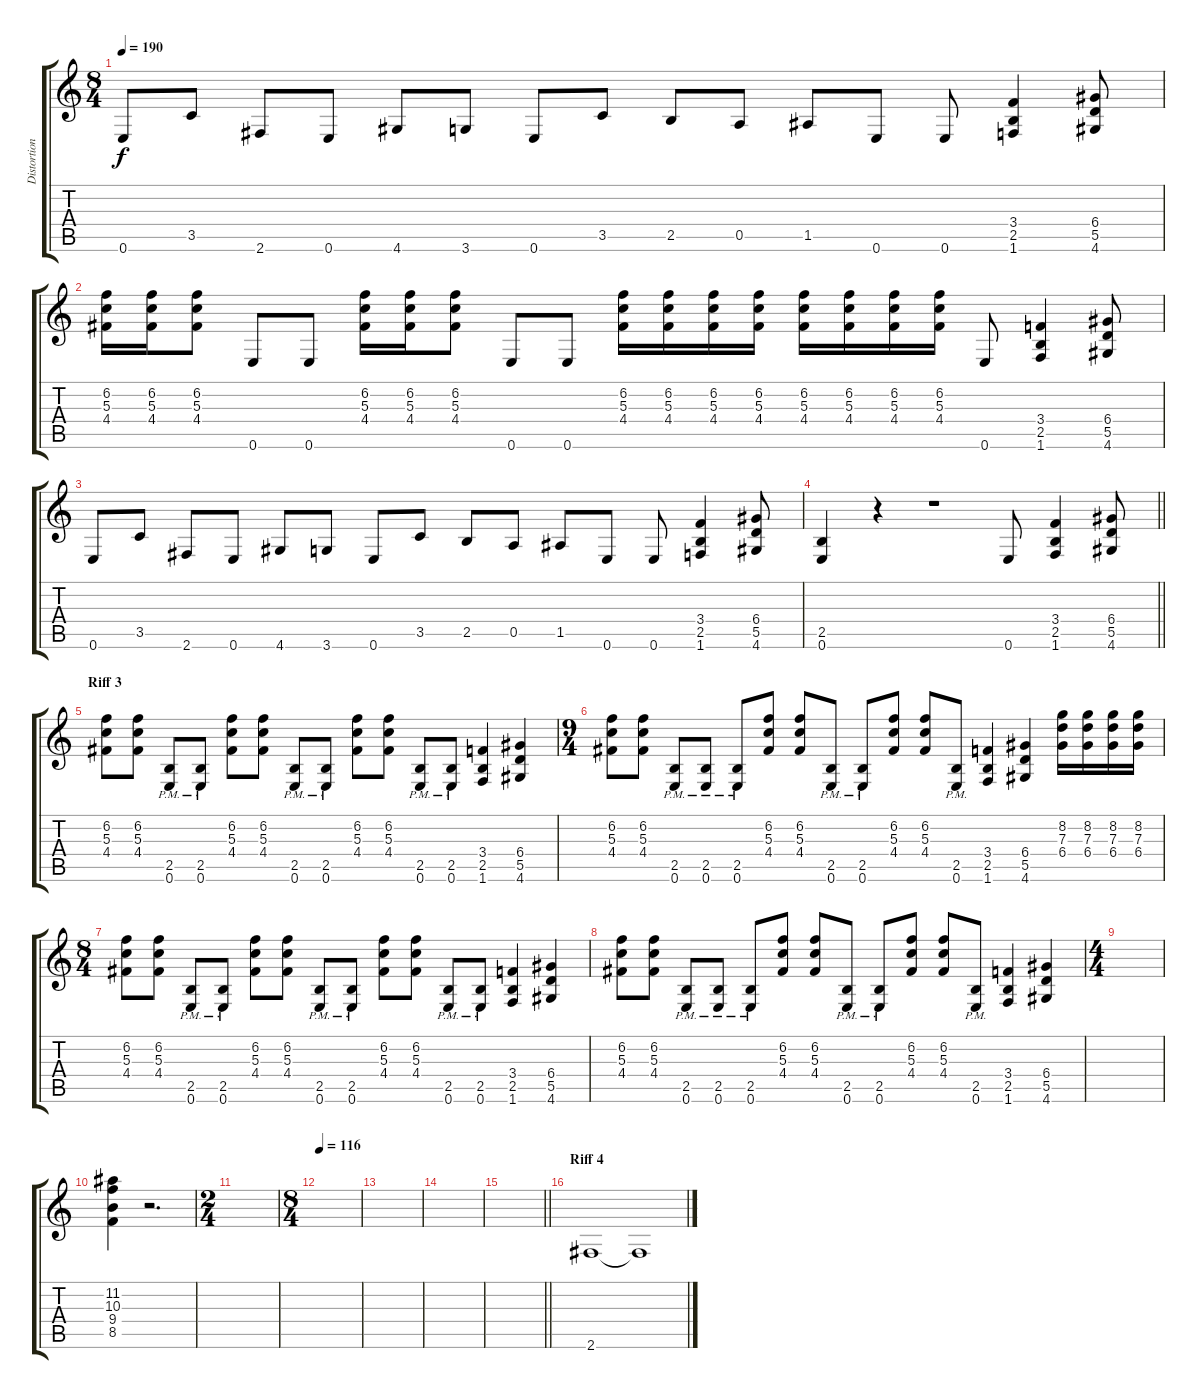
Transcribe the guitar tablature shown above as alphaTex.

\track ("Distortion Guitar" "Distortion") {instrument distortionguitar}
\staff {score tabs}
\tuning (E4 B3 G3 D3 A2 E2) {hide}
\ts (8 4)
\tempo 190
\clef g2
\ks c
0.6.8{dy f} 3.5.8 2.6.8 0.6.8 4.6.8 3.6.8 0.6.8 3.5.8 2.5.8 0.5.8 1.5.8 0.6.8 0.6.8 (3.4 2.5 1.6).4 (6.4 5.5 4.6).8 |
(6.2 5.3 4.4).16 (6.2 5.3 4.4).16 (6.2 5.3 4.4).8 0.6.8 0.6.8 (6.2 5.3 4.4).16 (6.2 5.3 4.4).16 (6.2 5.3 4.4).8 0.6.8 0.6.8 (6.2 5.3 4.4).16 (6.2 5.3 4.4).16 (6.2 5.3 4.4).16 (6.2 5.3 4.4).16 (6.2 5.3 4.4).16 (6.2 5.3 4.4).16 (6.2 5.3 4.4).16 (6.2 5.3 4.4).16 0.6.8 (3.4 2.5 1.6).4 (6.4 5.5 4.6).8 |
0.6.8 3.5.8 2.6.8 0.6.8 4.6.8 3.6.8 0.6.8 3.5.8 2.5.8 0.5.8 1.5.8 0.6.8 0.6.8 (3.4 2.5 1.6).4 (6.4 5.5 4.6).8 |
\barLineRight lightlight
(2.5 0.6).4 r.4 r.1 0.6.8 (3.4 2.5 1.6).4 (6.4 5.5 4.6).8 |
\section ("" "Riff 3")
(6.2 5.3 4.4).8 (6.2 5.3 4.4).8 (2.5{pm} 0.6{pm}).8 (2.5{pm} 0.6{pm}).8 (6.2 5.3 4.4).8 (6.2 5.3 4.4).8 (2.5{pm} 0.6{pm}).8 (2.5{pm} 0.6{pm}).8 (6.2 5.3 4.4).8 (6.2 5.3 4.4).8 (2.5{pm} 0.6{pm}).8 (2.5{pm} 0.6{pm}).8 (3.4 2.5 1.6).4 (6.4 5.5 4.6).4 |
\ts (9 4)
(6.2 5.3 4.4).8 (6.2 5.3 4.4).8 (2.5{pm} 0.6{pm}).8 (2.5{pm} 0.6{pm}).8 (2.5{pm} 0.6{pm}).8 (6.2 5.3 4.4).8 (6.2 5.3 4.4).8 (2.5{pm} 0.6{pm}).8 (2.5{pm} 0.6{pm}).8 (6.2 5.3 4.4).8 (6.2 5.3 4.4).8 (2.5{pm} 0.6{pm}).8 (3.4 2.5 1.6).4 (6.4 5.5 4.6).4 (8.2 7.3 6.4).16 (8.2 7.3 6.4).16 (8.2 7.3 6.4).16 (8.2 7.3 6.4).16 |
\ts (8 4)
(6.2 5.3 4.4).8 (6.2 5.3 4.4).8 (2.5{pm} 0.6{pm}).8 (2.5{pm} 0.6{pm}).8 (6.2 5.3 4.4).8 (6.2 5.3 4.4).8 (2.5{pm} 0.6{pm}).8 (2.5{pm} 0.6{pm}).8 (6.2 5.3 4.4).8 (6.2 5.3 4.4).8 (2.5{pm} 0.6{pm}).8 (2.5{pm} 0.6{pm}).8 (3.4 2.5 1.6).4 (6.4 5.5 4.6).4 |
(6.2 5.3 4.4).8 (6.2 5.3 4.4).8 (2.5{pm} 0.6{pm}).8 (2.5{pm} 0.6{pm}).8 (2.5{pm} 0.6{pm}).8 (6.2 5.3 4.4).8 (6.2 5.3 4.4).8 (2.5{pm} 0.6{pm}).8 (2.5{pm} 0.6{pm}).8 (6.2 5.3 4.4).8 (6.2 5.3 4.4).8 (2.5{pm} 0.6{pm}).8 (3.4 2.5 1.6).4 (6.4 5.5 4.6).4 |
\ts (4 4)
|
(11.2 10.3 9.4 8.5).4 r.2{d} |
\ts (2 4)
|
\ts (8 4)
\tempo 116
|
|
|
\barLineRight lightlight
|
\section ("" "Riff 4")
2.6.1 2.6{t}.1
